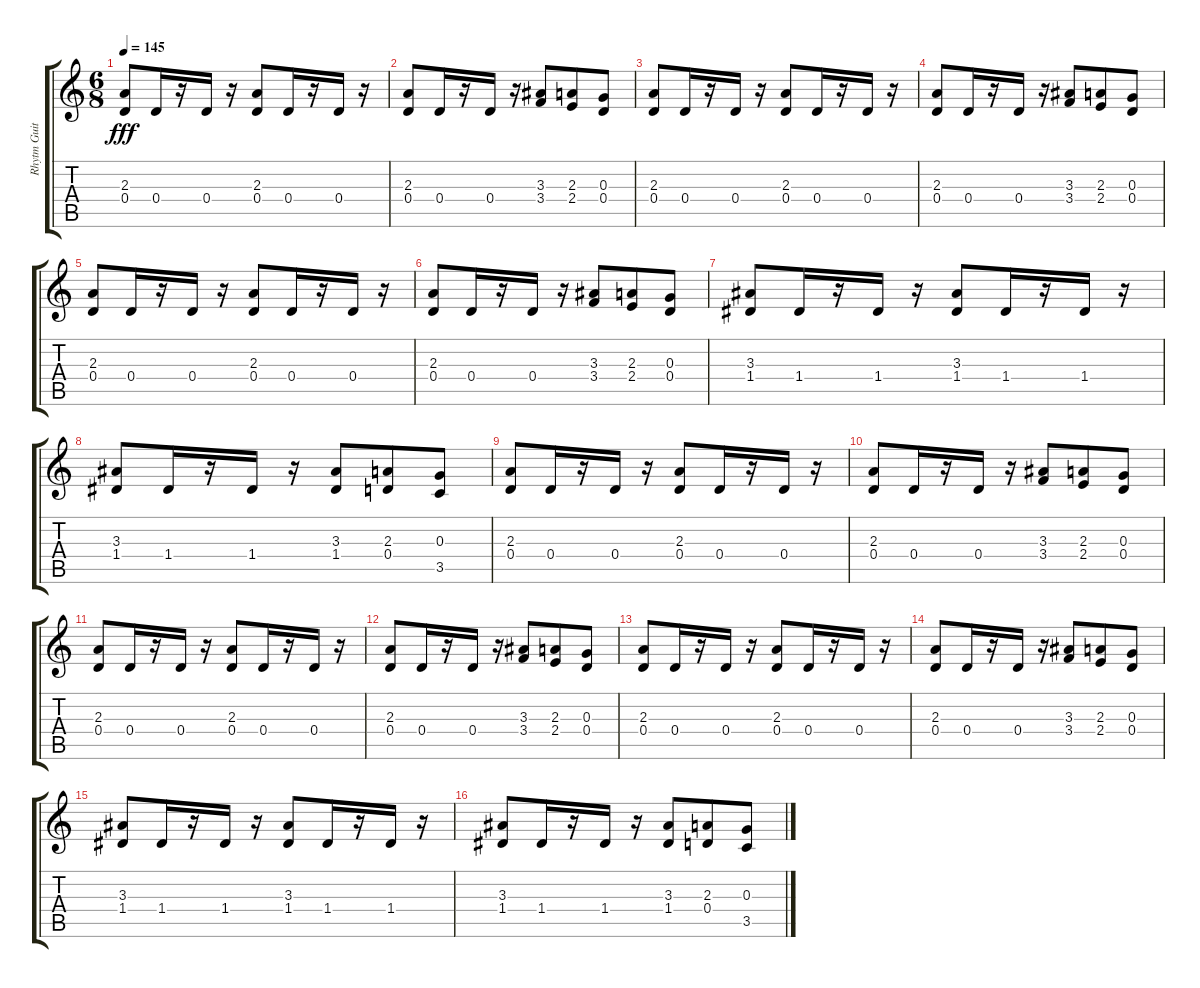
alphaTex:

\track ("Rhytm Guitar" "Rhytm Guit") {instrument distortionguitar}
\staff {score tabs}
\tuning (E4 B3 G3 D3 A2 E2) {hide}
\ts (6 8)
\tempo 145
\clef g2
\ks c
(2.3 0.4).8{dy fff} 0.4.16 r.16 0.4.16 r.16 (2.3 0.4).8 0.4.16 r.16 0.4.16 r.16 |
(2.3 0.4).8 0.4.16 r.16 0.4.16 r.16 (3.3 3.4).8 (2.3 2.4).8 (0.3 0.4).8 |
(2.3 0.4).8 0.4.16 r.16 0.4.16 r.16 (2.3 0.4).8 0.4.16 r.16 0.4.16 r.16 |
(2.3 0.4).8 0.4.16 r.16 0.4.16 r.16 (3.3 3.4).8 (2.3 2.4).8 (0.3 0.4).8 |
(2.3 0.4).8 0.4.16 r.16 0.4.16 r.16 (2.3 0.4).8 0.4.16 r.16 0.4.16 r.16 |
(2.3 0.4).8 0.4.16 r.16 0.4.16 r.16 (3.3 3.4).8 (2.3 2.4).8 (0.3 0.4).8 |
(3.3 1.4).8 1.4.16 r.16 1.4.16 r.16 (3.3 1.4).8 1.4.16 r.16 1.4.16 r.16 |
(3.3 1.4).8 1.4.16 r.16 1.4.16 r.16 (3.3 1.4).8 (2.3 0.4).8 (0.3 3.5).8 |
(2.3 0.4).8 0.4.16 r.16 0.4.16 r.16 (2.3 0.4).8 0.4.16 r.16 0.4.16 r.16 |
(2.3 0.4).8 0.4.16 r.16 0.4.16 r.16 (3.3 3.4).8 (2.3 2.4).8 (0.3 0.4).8 |
(2.3 0.4).8 0.4.16 r.16 0.4.16 r.16 (2.3 0.4).8 0.4.16 r.16 0.4.16 r.16 |
(2.3 0.4).8 0.4.16 r.16 0.4.16 r.16 (3.3 3.4).8 (2.3 2.4).8 (0.3 0.4).8 |
(2.3 0.4).8 0.4.16 r.16 0.4.16 r.16 (2.3 0.4).8 0.4.16 r.16 0.4.16 r.16 |
(2.3 0.4).8 0.4.16 r.16 0.4.16 r.16 (3.3 3.4).8 (2.3 2.4).8 (0.3 0.4).8 |
(3.3 1.4).8 1.4.16 r.16 1.4.16 r.16 (3.3 1.4).8 1.4.16 r.16 1.4.16 r.16 |
(3.3 1.4).8 1.4.16 r.16 1.4.16 r.16 (3.3 1.4).8 (2.3 0.4).8 (0.3 3.5).8
